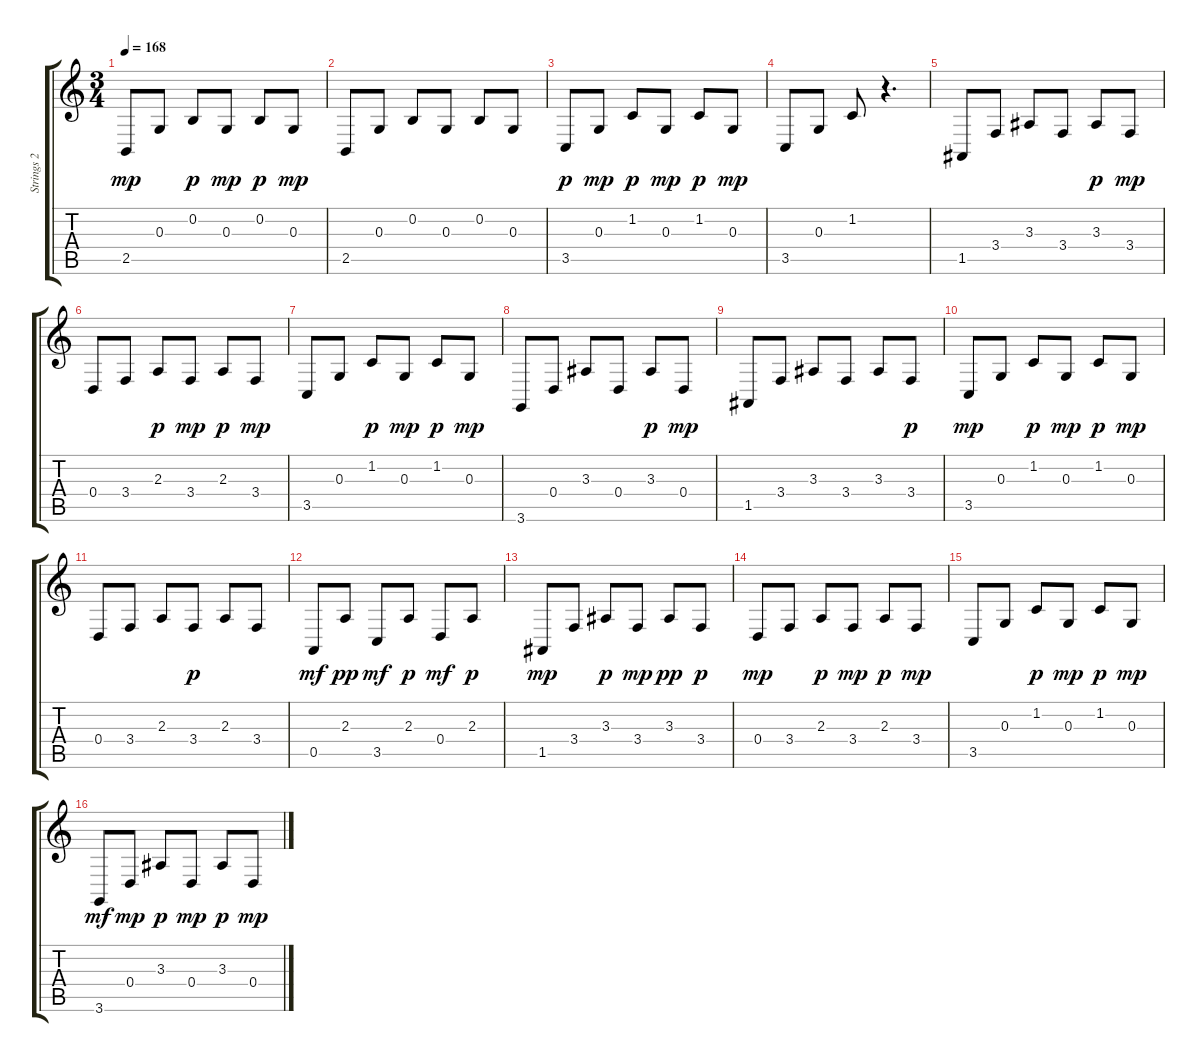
\track ("Strings 2" "Strings 2") {instrument stringensemble1}
\staff {score tabs}
\tuning (E4 B3 G3 D3 A2 E2) {hide}
\ts (3 4)
\tempo 168
\clef g2
\ks c
2.5.8{dy mp} 0.3.8 0.2.8{dy p} 0.3.8{dy mp} 0.2.8{dy p} 0.3.8{dy mp} |
2.5.8 0.3.8 0.2.8 0.3.8 0.2.8 0.3.8 |
3.5.8{dy p} 0.3.8{dy mp} 1.2.8{dy p} 0.3.8{dy mp} 1.2.8{dy p} 0.3.8{dy mp} |
3.5.8 0.3.8 1.2.8 r.4{d} |
1.5.8 3.4.8 3.3.8 3.4.8 3.3.8{dy p} 3.4.8{dy mp} |
0.4.8 3.4.8 2.3.8{dy p} 3.4.8{dy mp} 2.3.8{dy p} 3.4.8{dy mp} |
3.5.8 0.3.8 1.2.8{dy p} 0.3.8{dy mp} 1.2.8{dy p} 0.3.8{dy mp} |
3.6.8 0.4.8 3.3.8 0.4.8 3.3.8{dy p} 0.4.8{dy mp} |
1.5.8 3.4.8 3.3.8 3.4.8 3.3.8 3.4.8{dy p} |
3.5.8{dy mp} 0.3.8 1.2.8{dy p} 0.3.8{dy mp} 1.2.8{dy p} 0.3.8{dy mp} |
0.4.8 3.4.8 2.3.8 3.4.8{dy p} 2.3.8 3.4.8 |
0.5.8{dy mf} 2.3.8{dy pp} 3.5.8{dy mf} 2.3.8{dy p} 0.4.8{dy mf} 2.3.8{dy p} |
1.5.8{dy mp} 3.4.8 3.3.8{dy p} 3.4.8{dy mp} 3.3.8{dy pp} 3.4.8{dy p} |
0.4.8{dy mp} 3.4.8 2.3.8{dy p} 3.4.8{dy mp} 2.3.8{dy p} 3.4.8{dy mp} |
3.5.8 0.3.8 1.2.8{dy p} 0.3.8{dy mp} 1.2.8{dy p} 0.3.8{dy mp} |
3.6.8{dy mf} 0.4.8{dy mp} 3.3.8{dy p} 0.4.8{dy mp} 3.3.8{dy p} 0.4.8{dy mp}
